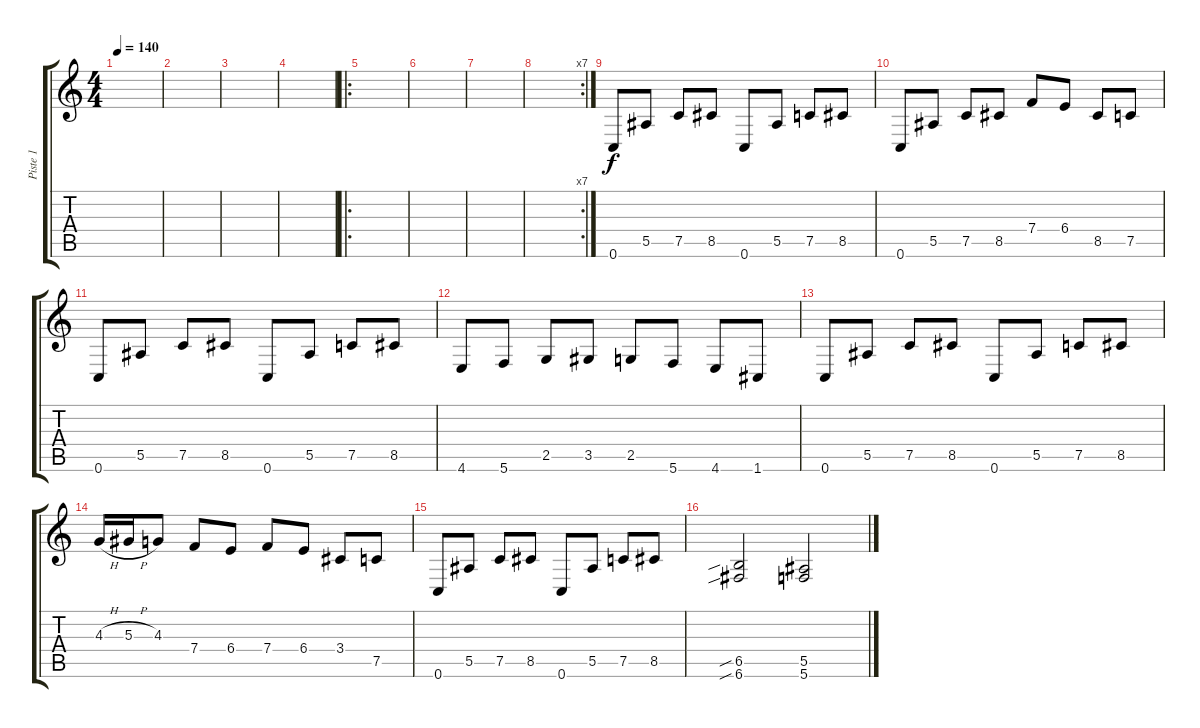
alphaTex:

\track ("Piste 1" "Piste 1") {instrument distortionguitar}
\staff {score tabs}
\tuning (C4 G3 Eb3 Bb2 F2 C2) {hide}
\ts (4 4)
\tempo 140
\clef g2
\ks c
|
|
|
|
\ro
|
|
|
\rc 7
|
0.6.8 5.5.8 7.5.8 8.5.8 0.6.8 5.5.8 7.5.8 8.5.8 |
0.6.8 5.5.8 7.5.8 8.5.8 7.4.8 6.4.8 8.5.8 7.5.8 |
0.6.8 5.5.8 7.5.8 8.5.8 0.6.8 5.5.8 7.5.8 8.5.8 |
4.6.8 5.6.8 2.5.8 3.5.8 2.5.8 5.6.8 4.6.8 1.6.8 |
0.6.8 5.5.8 7.5.8 8.5.8 0.6.8 5.5.8 7.5.8 8.5.8 |
4.3{h}.16 5.3{h}.16 4.3.8 7.4.8 6.4.8 7.4.8 6.4.8 3.4.8 7.5.8 |
0.6.8 5.5.8 7.5.8 8.5.8 0.6.8 5.5.8 7.5.8 8.5.8 |
(6.5{sib} 6.6{sib}).2 (5.5 5.6).2
